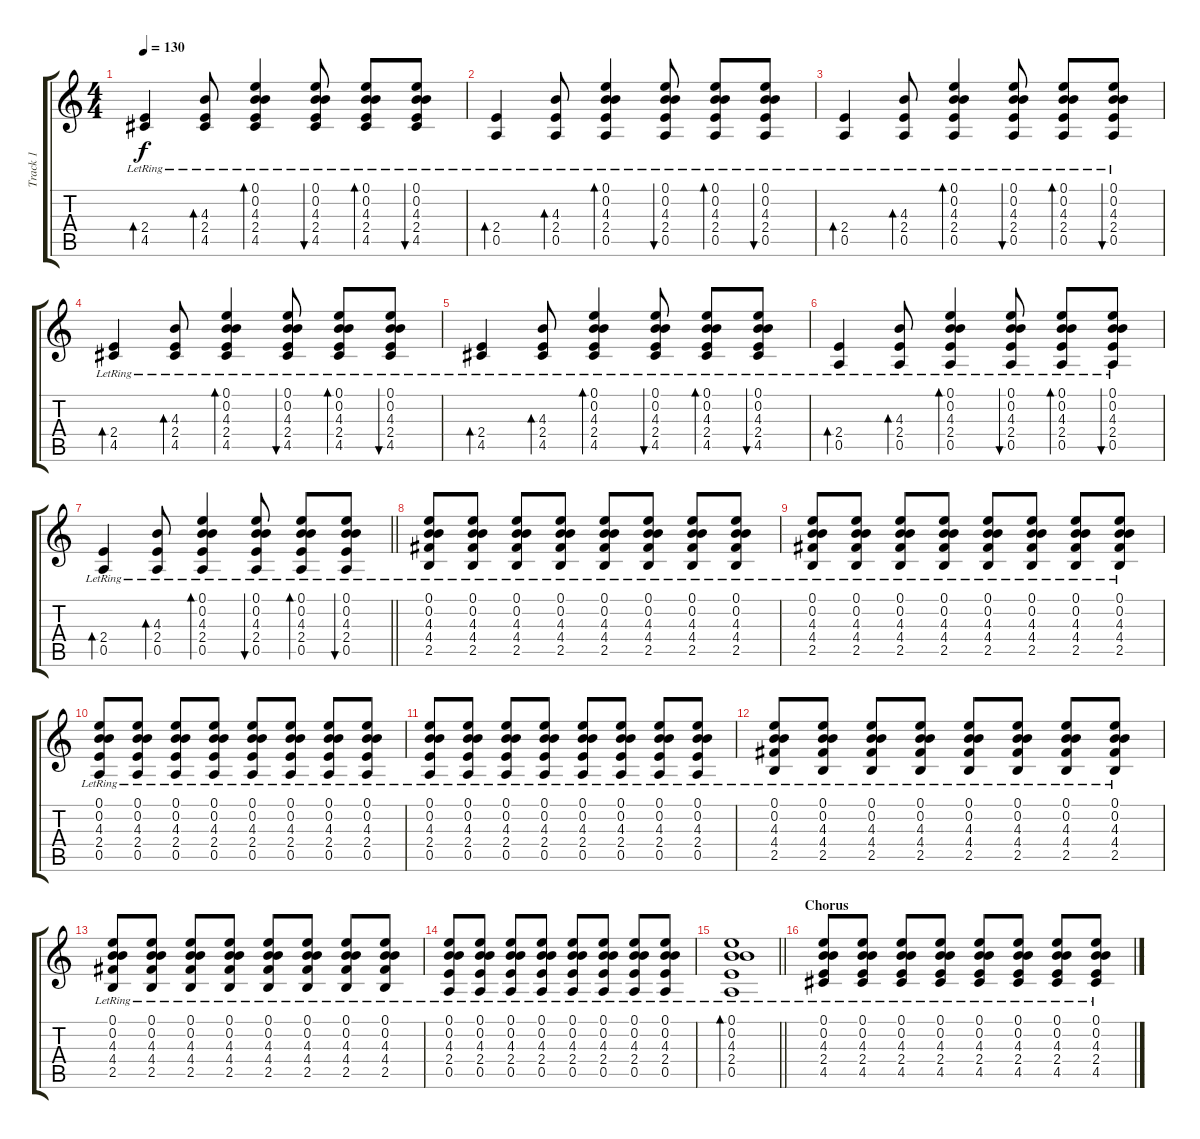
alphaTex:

\track ("Track 1" "Track 1") {instrument acousticguitarsteel}
\staff {score tabs}
\tuning (E4 B3 G3 D3 A2 E2) {hide}
\ts (4 4)
\tempo 130
\clef g2
\ks c
(2.4{lr} 4.5{lr}).4{bd 60 dy f} (4.3{lr} 2.4{lr} 4.5{lr}).8{bd 60} (0.1{lr} 0.2{lr} 4.3{lr} 2.4{lr} 4.5{lr}).4{bd 60} (0.1{lr} 0.2{lr} 4.3{lr} 2.4{lr} 4.5{lr}).8{bu 60} (0.1{lr} 0.2{lr} 4.3{lr} 2.4{lr} 4.5{lr}).8{bd 60} (0.1{lr} 0.2{lr} 4.3{lr} 2.4{lr} 4.5{lr}).8{bu 60} |
(2.4{lr} 0.5{lr}).4{bd 60} (4.3{lr} 2.4{lr} 0.5{lr}).8{bd 60} (0.1{lr} 0.2{lr} 4.3{lr} 2.4{lr} 0.5{lr}).4{bd 60} (0.1{lr} 0.2{lr} 4.3{lr} 2.4{lr} 0.5{lr}).8{bu 60} (0.1{lr} 0.2{lr} 4.3{lr} 2.4{lr} 0.5{lr}).8{bd 60} (0.1{lr} 0.2{lr} 4.3{lr} 2.4{lr} 0.5{lr}).8{bu 60} |
(2.4{lr} 0.5{lr}).4{bd 60} (4.3{lr} 2.4{lr} 0.5{lr}).8{bd 60} (0.1{lr} 0.2{lr} 4.3{lr} 2.4{lr} 0.5{lr}).4{bd 60} (0.1{lr} 0.2{lr} 4.3{lr} 2.4{lr} 0.5{lr}).8{bu 60} (0.1{lr} 0.2{lr} 4.3{lr} 2.4{lr} 0.5{lr}).8{bd 60} (0.1{lr} 0.2{lr} 4.3{lr} 2.4{lr} 0.5{lr}).8{bu 60} |
(2.4{lr} 4.5{lr}).4{bd 60} (4.3{lr} 2.4{lr} 4.5{lr}).8{bd 60} (0.1{lr} 0.2{lr} 4.3{lr} 2.4{lr} 4.5{lr}).4{bd 60} (0.1{lr} 0.2{lr} 4.3{lr} 2.4{lr} 4.5{lr}).8{bu 60} (0.1{lr} 0.2{lr} 4.3{lr} 2.4{lr} 4.5{lr}).8{bd 60} (0.1{lr} 0.2{lr} 4.3{lr} 2.4{lr} 4.5{lr}).8{bu 60} |
(2.4{lr} 4.5{lr}).4{bd 60} (4.3{lr} 2.4{lr} 4.5{lr}).8{bd 60} (0.1{lr} 0.2{lr} 4.3{lr} 2.4{lr} 4.5{lr}).4{bd 60} (0.1{lr} 0.2{lr} 4.3{lr} 2.4{lr} 4.5{lr}).8{bu 60} (0.1{lr} 0.2{lr} 4.3{lr} 2.4{lr} 4.5{lr}).8{bd 60} (0.1{lr} 0.2{lr} 4.3{lr} 2.4{lr} 4.5{lr}).8{bu 60} |
(2.4{lr} 0.5{lr}).4{bd 60} (4.3{lr} 2.4{lr} 0.5{lr}).8{bd 60} (0.1{lr} 0.2{lr} 4.3{lr} 2.4{lr} 0.5{lr}).4{bd 60} (0.1{lr} 0.2{lr} 4.3{lr} 2.4{lr} 0.5{lr}).8{bu 60} (0.1{lr} 0.2{lr} 4.3{lr} 2.4{lr} 0.5{lr}).8{bd 60} (0.1{lr} 0.2{lr} 4.3{lr} 2.4{lr} 0.5{lr}).8{bu 60} |
\barLineRight lightlight
(2.4{lr} 0.5{lr}).4{bd 60} (4.3{lr} 2.4{lr} 0.5{lr}).8{bd 60} (0.1{lr} 0.2{lr} 4.3{lr} 2.4{lr} 0.5{lr}).4{bd 60} (0.1{lr} 0.2{lr} 4.3{lr} 2.4{lr} 0.5{lr}).8{bu 60} (0.1{lr} 0.2{lr} 4.3{lr} 2.4{lr} 0.5{lr}).8{bd 60} (0.1{lr} 0.2{lr} 4.3{lr} 2.4{lr} 0.5{lr}).8{bu 60} |
(0.1{lr} 0.2{lr} 4.3{lr} 4.4{lr} 2.5{lr}).8 (0.1{lr} 0.2{lr} 4.3{lr} 4.4{lr} 2.5{lr}).8 (0.1{lr} 0.2{lr} 4.3{lr} 4.4{lr} 2.5{lr}).8 (0.1{lr} 0.2{lr} 4.3{lr} 4.4{lr} 2.5{lr}).8 (0.1{lr} 0.2{lr} 4.3{lr} 4.4{lr} 2.5{lr}).8 (0.1{lr} 0.2{lr} 4.3{lr} 4.4{lr} 2.5{lr}).8 (0.1{lr} 0.2{lr} 4.3{lr} 4.4{lr} 2.5{lr}).8 (0.1{lr} 0.2{lr} 4.3{lr} 4.4{lr} 2.5{lr}).8 |
(0.1{lr} 0.2{lr} 4.3{lr} 4.4{lr} 2.5{lr}).8 (0.1{lr} 0.2{lr} 4.3{lr} 4.4{lr} 2.5{lr}).8 (0.1{lr} 0.2{lr} 4.3{lr} 4.4{lr} 2.5{lr}).8 (0.1{lr} 0.2{lr} 4.3{lr} 4.4{lr} 2.5{lr}).8 (0.1{lr} 0.2{lr} 4.3{lr} 4.4{lr} 2.5{lr}).8 (0.1{lr} 0.2{lr} 4.3{lr} 4.4{lr} 2.5{lr}).8 (0.1{lr} 0.2{lr} 4.3{lr} 4.4{lr} 2.5{lr}).8 (0.1{lr} 0.2{lr} 4.3{lr} 4.4{lr} 2.5{lr}).8 |
(0.1{lr} 0.2{lr} 4.3{lr} 2.4{lr} 0.5{lr}).8 (0.1{lr} 0.2{lr} 4.3{lr} 2.4{lr} 0.5{lr}).8 (0.1{lr} 0.2{lr} 4.3{lr} 2.4{lr} 0.5{lr}).8 (0.1{lr} 0.2{lr} 4.3{lr} 2.4{lr} 0.5{lr}).8 (0.1{lr} 0.2{lr} 4.3{lr} 2.4{lr} 0.5{lr}).8 (0.1{lr} 0.2{lr} 4.3{lr} 2.4{lr} 0.5{lr}).8 (0.1{lr} 0.2{lr} 4.3{lr} 2.4{lr} 0.5{lr}).8 (0.1{lr} 0.2{lr} 4.3{lr} 2.4{lr} 0.5{lr}).8 |
(0.1{lr} 0.2{lr} 4.3{lr} 2.4{lr} 0.5{lr}).8 (0.1{lr} 0.2{lr} 4.3{lr} 2.4{lr} 0.5{lr}).8 (0.1{lr} 0.2{lr} 4.3{lr} 2.4{lr} 0.5{lr}).8 (0.1{lr} 0.2{lr} 4.3{lr} 2.4{lr} 0.5{lr}).8 (0.1{lr} 0.2{lr} 4.3{lr} 2.4{lr} 0.5{lr}).8 (0.1{lr} 0.2{lr} 4.3{lr} 2.4{lr} 0.5{lr}).8 (0.1{lr} 0.2{lr} 4.3{lr} 2.4{lr} 0.5{lr}).8 (0.1{lr} 0.2{lr} 4.3{lr} 2.4{lr} 0.5{lr}).8 |
(0.1{lr} 0.2{lr} 4.3{lr} 4.4{lr} 2.5{lr}).8 (0.1{lr} 0.2{lr} 4.3{lr} 4.4{lr} 2.5{lr}).8 (0.1{lr} 0.2{lr} 4.3{lr} 4.4{lr} 2.5{lr}).8 (0.1{lr} 0.2{lr} 4.3{lr} 4.4{lr} 2.5{lr}).8 (0.1{lr} 0.2{lr} 4.3{lr} 4.4{lr} 2.5{lr}).8 (0.1{lr} 0.2{lr} 4.3{lr} 4.4{lr} 2.5{lr}).8 (0.1{lr} 0.2{lr} 4.3{lr} 4.4{lr} 2.5{lr}).8 (0.1{lr} 0.2{lr} 4.3{lr} 4.4{lr} 2.5{lr}).8 |
(0.1{lr} 0.2{lr} 4.3{lr} 4.4{lr} 2.5{lr}).8 (0.1{lr} 0.2{lr} 4.3{lr} 4.4{lr} 2.5{lr}).8 (0.1{lr} 0.2{lr} 4.3{lr} 4.4{lr} 2.5{lr}).8 (0.1{lr} 0.2{lr} 4.3{lr} 4.4{lr} 2.5{lr}).8 (0.1{lr} 0.2{lr} 4.3{lr} 4.4{lr} 2.5{lr}).8 (0.1{lr} 0.2{lr} 4.3{lr} 4.4{lr} 2.5{lr}).8 (0.1{lr} 0.2{lr} 4.3{lr} 4.4{lr} 2.5{lr}).8 (0.1{lr} 0.2{lr} 4.3{lr} 4.4{lr} 2.5{lr}).8 |
(0.1{lr} 0.2{lr} 4.3{lr} 2.4{lr} 0.5{lr}).8 (0.1{lr} 0.2{lr} 4.3{lr} 2.4{lr} 0.5{lr}).8 (0.1{lr} 0.2{lr} 4.3{lr} 2.4{lr} 0.5{lr}).8 (0.1{lr} 0.2{lr} 4.3{lr} 2.4{lr} 0.5{lr}).8 (0.1{lr} 0.2{lr} 4.3{lr} 2.4{lr} 0.5{lr}).8 (0.1{lr} 0.2{lr} 4.3{lr} 2.4{lr} 0.5{lr}).8 (0.1{lr} 0.2{lr} 4.3{lr} 2.4{lr} 0.5{lr}).8 (0.1{lr} 0.2{lr} 4.3{lr} 2.4{lr} 0.5{lr}).8 |
\barLineRight lightlight
(0.1{lr} 0.2{lr} 4.3{lr} 2.4{lr} 0.5{lr}).1{bd 120} |
\section ("" "Chorus")
(0.1{lr} 0.2{lr} 4.3{lr} 2.4{lr} 4.5{lr}).8 (0.1{lr} 0.2{lr} 4.3{lr} 2.4{lr} 4.5{lr}).8 (0.1{lr} 0.2{lr} 4.3{lr} 2.4{lr} 4.5{lr}).8 (0.1{lr} 0.2{lr} 4.3{lr} 2.4{lr} 4.5{lr}).8 (0.1{lr} 0.2{lr} 4.3{lr} 2.4{lr} 4.5{lr}).8 (0.1{lr} 0.2{lr} 4.3{lr} 2.4{lr} 4.5{lr}).8 (0.1{lr} 0.2{lr} 4.3{lr} 2.4{lr} 4.5{lr}).8 (0.1{lr} 0.2{lr} 4.3{lr} 2.4{lr} 4.5{lr}).8
